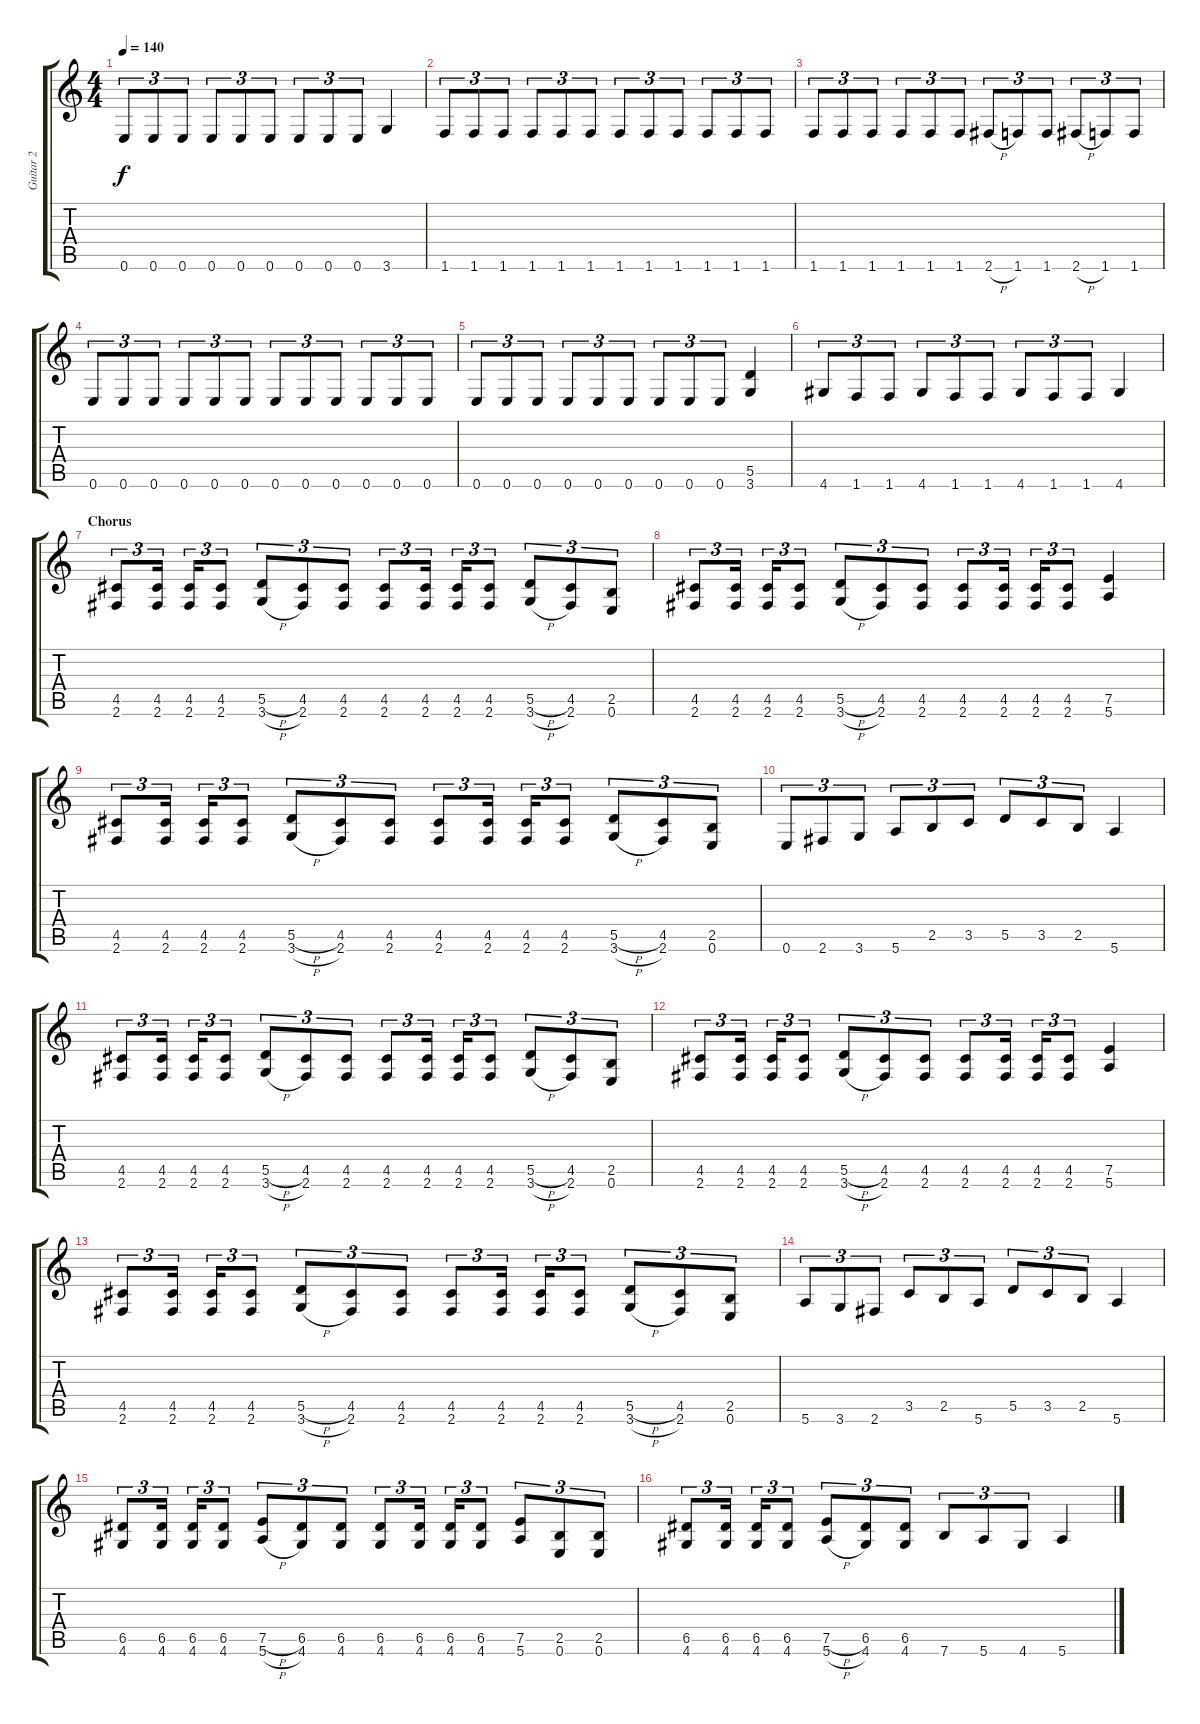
\track ("Guitar 2" "Guitar 2") {instrument distortionguitar}
\staff {score tabs}
\tuning (E4 B3 G3 D3 A2 E2) {hide}
\ts (4 4)
\tempo 140
\clef g2
\ks c
0.6.8{tu (3 2) dy f} 0.6.8{tu (3 2)} 0.6.8{tu (3 2)} 0.6.8{tu (3 2)} 0.6.8{tu (3 2)} 0.6.8{tu (3 2)} 0.6.8{tu (3 2)} 0.6.8{tu (3 2)} 0.6.8{tu (3 2)} 3.6.4 |
1.6.8{tu (3 2)} 1.6.8{tu (3 2)} 1.6.8{tu (3 2)} 1.6.8{tu (3 2)} 1.6.8{tu (3 2)} 1.6.8{tu (3 2)} 1.6.8{tu (3 2)} 1.6.8{tu (3 2)} 1.6.8{tu (3 2)} 1.6.8{tu (3 2)} 1.6.8{tu (3 2)} 1.6.8{tu (3 2)} |
1.6.8{tu (3 2)} 1.6.8{tu (3 2)} 1.6.8{tu (3 2)} 1.6.8{tu (3 2)} 1.6.8{tu (3 2)} 1.6.8{tu (3 2)} 2.6{h}.8{tu (3 2)} 1.6.8{tu (3 2)} 1.6.8{tu (3 2)} 2.6{h}.8{tu (3 2)} 1.6.8{tu (3 2)} 1.6.8{tu (3 2)} |
0.6.8{tu (3 2)} 0.6.8{tu (3 2)} 0.6.8{tu (3 2)} 0.6.8{tu (3 2)} 0.6.8{tu (3 2)} 0.6.8{tu (3 2)} 0.6.8{tu (3 2)} 0.6.8{tu (3 2)} 0.6.8{tu (3 2)} 0.6.8{tu (3 2)} 0.6.8{tu (3 2)} 0.6.8{tu (3 2)} |
0.6.8{tu (3 2)} 0.6.8{tu (3 2)} 0.6.8{tu (3 2)} 0.6.8{tu (3 2)} 0.6.8{tu (3 2)} 0.6.8{tu (3 2)} 0.6.8{tu (3 2)} 0.6.8{tu (3 2)} 0.6.8{tu (3 2)} (5.5 3.6).4 |
\section ("" "")
4.6.8{tu (3 2)} 1.6.8{tu (3 2)} 1.6.8{tu (3 2)} 4.6.8{tu (3 2)} 1.6.8{tu (3 2)} 1.6.8{tu (3 2)} 4.6.8{tu (3 2)} 1.6.8{tu (3 2)} 1.6.8{tu (3 2)} 4.6.4 |
\section ("" "Chorus")
(4.5 2.6).8{tu (3 2)} (4.5 2.6).16{tu (3 2)} (4.5 2.6).16{tu (3 2)} (4.5 2.6).8{tu (3 2)} (5.5{h} 3.6{h}).8{tu (3 2)} (4.5 2.6).8{tu (3 2)} (4.5 2.6).8{tu (3 2)} (4.5 2.6).8{tu (3 2)} (4.5 2.6).16{tu (3 2)} (4.5 2.6).16{tu (3 2)} (4.5 2.6).8{tu (3 2)} (5.5{h} 3.6{h}).8{tu (3 2)} (4.5 2.6).8{tu (3 2)} (2.5 0.6).8{tu (3 2)} |
(4.5 2.6).8{tu (3 2)} (4.5 2.6).16{tu (3 2)} (4.5 2.6).16{tu (3 2)} (4.5 2.6).8{tu (3 2)} (5.5{h} 3.6{h}).8{tu (3 2)} (4.5 2.6).8{tu (3 2)} (4.5 2.6).8{tu (3 2)} (4.5 2.6).8{tu (3 2)} (4.5 2.6).16{tu (3 2)} (4.5 2.6).16{tu (3 2)} (4.5 2.6).8{tu (3 2)} (7.5 5.6).4 |
(4.5 2.6).8{tu (3 2)} (4.5 2.6).16{tu (3 2)} (4.5 2.6).16{tu (3 2)} (4.5 2.6).8{tu (3 2)} (5.5{h} 3.6{h}).8{tu (3 2)} (4.5 2.6).8{tu (3 2)} (4.5 2.6).8{tu (3 2)} (4.5 2.6).8{tu (3 2)} (4.5 2.6).16{tu (3 2)} (4.5 2.6).16{tu (3 2)} (4.5 2.6).8{tu (3 2)} (5.5{h} 3.6{h}).8{tu (3 2)} (4.5 2.6).8{tu (3 2)} (2.5 0.6).8{tu (3 2)} |
0.6.8{tu (3 2)} 2.6.8{tu (3 2)} 3.6.8{tu (3 2)} 5.6.8{tu (3 2)} 2.5.8{tu (3 2)} 3.5.8{tu (3 2)} 5.5.8{tu (3 2)} 3.5.8{tu (3 2)} 2.5.8{tu (3 2)} 5.6.4 |
(4.5 2.6).8{tu (3 2)} (4.5 2.6).16{tu (3 2)} (4.5 2.6).16{tu (3 2)} (4.5 2.6).8{tu (3 2)} (5.5{h} 3.6{h}).8{tu (3 2)} (4.5 2.6).8{tu (3 2)} (4.5 2.6).8{tu (3 2)} (4.5 2.6).8{tu (3 2)} (4.5 2.6).16{tu (3 2)} (4.5 2.6).16{tu (3 2)} (4.5 2.6).8{tu (3 2)} (5.5{h} 3.6{h}).8{tu (3 2)} (4.5 2.6).8{tu (3 2)} (2.5 0.6).8{tu (3 2)} |
(4.5 2.6).8{tu (3 2)} (4.5 2.6).16{tu (3 2)} (4.5 2.6).16{tu (3 2)} (4.5 2.6).8{tu (3 2)} (5.5{h} 3.6{h}).8{tu (3 2)} (4.5 2.6).8{tu (3 2)} (4.5 2.6).8{tu (3 2)} (4.5 2.6).8{tu (3 2)} (4.5 2.6).16{tu (3 2)} (4.5 2.6).16{tu (3 2)} (4.5 2.6).8{tu (3 2)} (7.5 5.6).4 |
(4.5 2.6).8{tu (3 2)} (4.5 2.6).16{tu (3 2)} (4.5 2.6).16{tu (3 2)} (4.5 2.6).8{tu (3 2)} (5.5{h} 3.6{h}).8{tu (3 2)} (4.5 2.6).8{tu (3 2)} (4.5 2.6).8{tu (3 2)} (4.5 2.6).8{tu (3 2)} (4.5 2.6).16{tu (3 2)} (4.5 2.6).16{tu (3 2)} (4.5 2.6).8{tu (3 2)} (5.5{h} 3.6{h}).8{tu (3 2)} (4.5 2.6).8{tu (3 2)} (2.5 0.6).8{tu (3 2)} |
5.6.8{tu (3 2)} 3.6.8{tu (3 2)} 2.6.8{tu (3 2)} 3.5.8{tu (3 2)} 2.5.8{tu (3 2)} 5.6.8{tu (3 2)} 5.5.8{tu (3 2)} 3.5.8{tu (3 2)} 2.5.8{tu (3 2)} 5.6.4 |
(6.5 4.6).8{tu (3 2)} (6.5 4.6).16{tu (3 2)} (6.5 4.6).16{tu (3 2)} (6.5 4.6).8{tu (3 2)} (7.5{h} 5.6{h}).8{tu (3 2)} (6.5 4.6).8{tu (3 2)} (6.5 4.6).8{tu (3 2)} (6.5 4.6).8{tu (3 2)} (6.5 4.6).16{tu (3 2)} (6.5 4.6).16{tu (3 2)} (6.5 4.6).8{tu (3 2)} (7.5 5.6).8{tu (3 2)} (2.5 0.6).8{tu (3 2)} (2.5 0.6).8{tu (3 2)} |
(6.5 4.6).8{tu (3 2)} (6.5 4.6).16{tu (3 2)} (6.5 4.6).16{tu (3 2)} (6.5 4.6).8{tu (3 2)} (7.5{h} 5.6{h}).8{tu (3 2)} (6.5 4.6).8{tu (3 2)} (6.5 4.6).8{tu (3 2)} 7.6.8{tu (3 2)} 5.6.8{tu (3 2)} 4.6.8{tu (3 2)} 5.6.4
